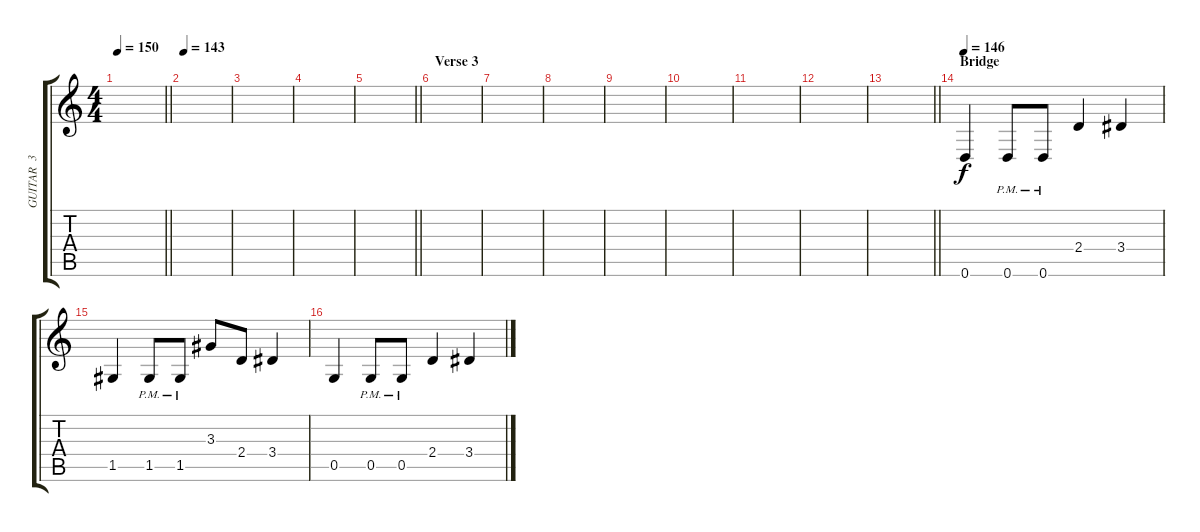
\track ("GUITAR  3" "GUITAR  3") {instrument distortionguitar}
\staff {score tabs}
\tuning (D4 A3 F3 C3 G2 D2) {hide}
\ts (4 4)
\tempo 150
\clef g2
\barLineRight lightlight
\ks c
|
\tempo 143
|
|
|
\barLineRight lightlight
|
\section ("" "Verse 3")
|
|
|
|
|
|
|
\barLineRight lightlight
|
\section ("" "Bridge")
\tempo 146
0.6.4{volume 10} 0.6{pm}.8 0.6{pm}.8 2.4.4 3.4.4 |
1.5.4 1.5{pm}.8 1.5{pm}.8 3.3.8 2.4.8 3.4.4 |
0.5.4 0.5{pm}.8 0.5{pm}.8 2.4.4 3.4.4
